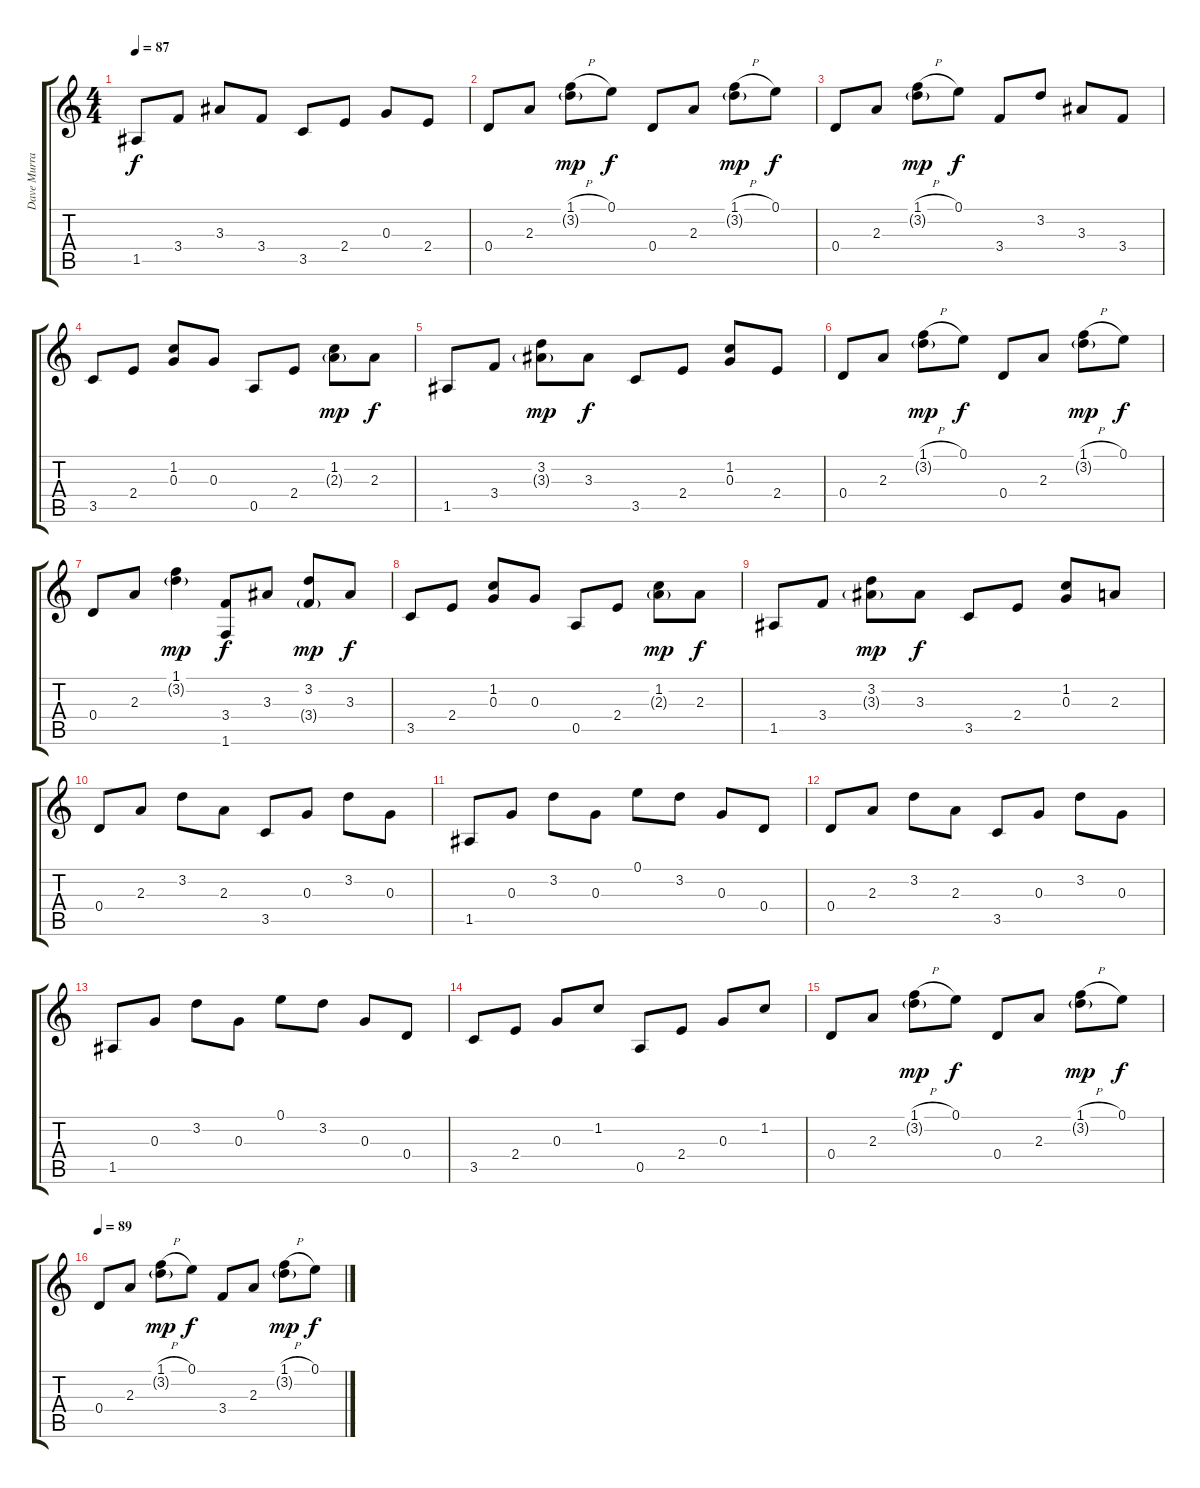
\track ("Dave Murray" "Dave Murra") {instrument electricguitarjazz}
\staff {score tabs}
\tuning (E4 B3 G3 D3 A2 E2) {hide}
\ts (4 4)
\tempo 87
\clef g2
\ks c
1.5.8{dy f} 3.4.8 3.3.8 3.4.8 3.5.8 2.4.8 0.3.8 2.4.8 |
0.4.8 2.3.8 (1.1{h} 3.2{g}).8{dy mp} 0.1.8{dy f} 0.4.8 2.3.8 (1.1{h} 3.2{g}).8{dy mp} 0.1.8{dy f} |
0.4.8 2.3.8 (1.1{h} 3.2{g}).8{dy mp} 0.1.8{dy f} 3.4.8 3.2.8 3.3.8 3.4.8 |
3.5.8 2.4.8 (1.2 0.3).8 0.3.8 0.5.8 2.4.8 (1.2 2.3{g}).8{dy mp} 2.3.8{dy f} |
1.5.8 3.4.8 (3.2 3.3{g}).8{dy mp} 3.3.8{dy f} 3.5.8 2.4.8 (1.2 0.3).8 2.4.8 |
0.4.8 2.3.8 (1.1{h} 3.2{g}).8{dy mp} 0.1.8{dy f} 0.4.8 2.3.8 (1.1{h} 3.2{g}).8{dy mp} 0.1.8{dy f} |
0.4.8 2.3.8 (1.1 3.2{g}).4{dy mp} (3.4 1.6).8{dy f} 3.3.8 (3.2 3.4{g}).8{dy mp} 3.3.8{dy f} |
3.5.8 2.4.8 (1.2 0.3).8 0.3.8 0.5.8 2.4.8 (1.2 2.3{g}).8{dy mp} 2.3.8{dy f} |
1.5.8 3.4.8 (3.2 3.3{g}).8{dy mp} 3.3.8{dy f} 3.5.8 2.4.8 (1.2 0.3).8 2.3.8 |
0.4.8 2.3.8 3.2.8 2.3.8 3.5.8 0.3.8 3.2.8 0.3.8 |
1.5.8 0.3.8 3.2.8 0.3.8 0.1.8 3.2.8 0.3.8 0.4.8 |
0.4.8 2.3.8 3.2.8 2.3.8 3.5.8 0.3.8 3.2.8 0.3.8 |
1.5.8 0.3.8 3.2.8 0.3.8 0.1.8 3.2.8 0.3.8 0.4.8 |
3.5.8 2.4.8 0.3.8 1.2.8 0.5.8 2.4.8 0.3.8 1.2.8 |
0.4.8 2.3.8 (1.1{h} 3.2{g}).8{dy mp} 0.1.8{dy f} 0.4.8 2.3.8 (1.1{h} 3.2{g}).8{dy mp} 0.1.8{dy f} |
\tempo 89
0.4.8 2.3.8 (1.1{h} 3.2{g}).8{dy mp} 0.1.8{dy f} 3.4.8 2.3.8 (1.1{h} 3.2{g}).8{dy mp} 0.1.8{dy f}
